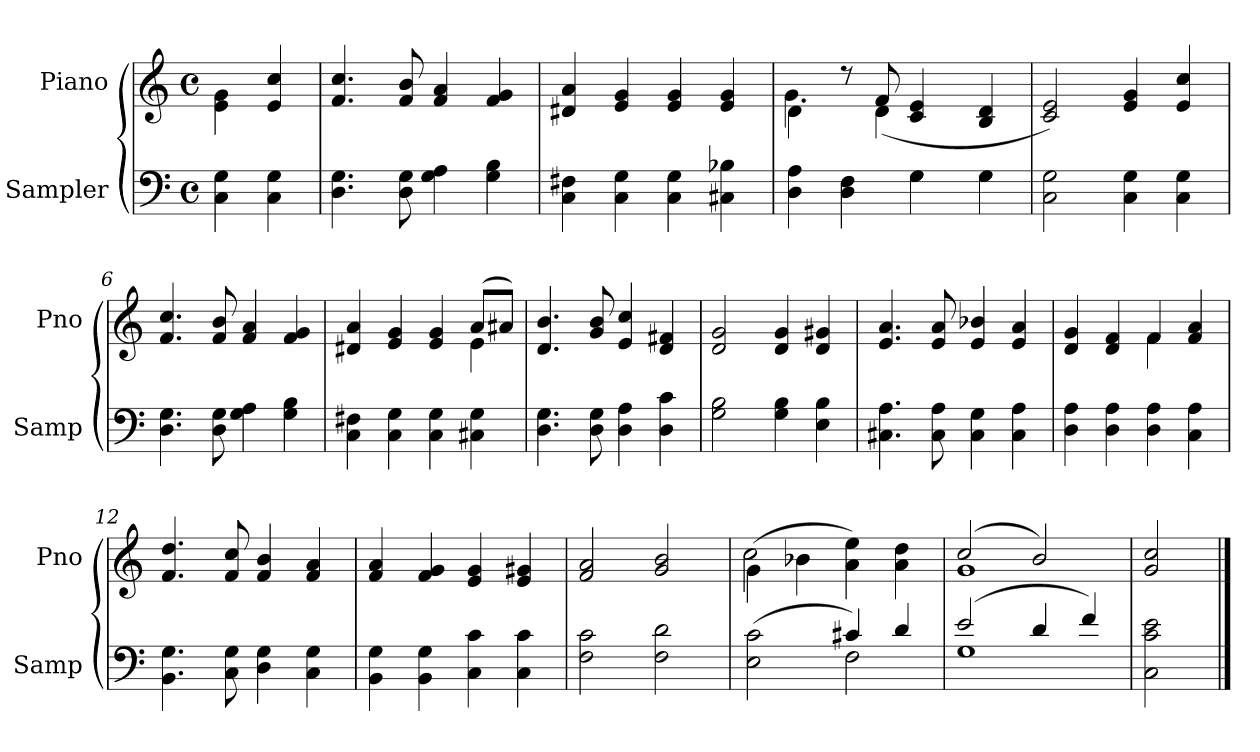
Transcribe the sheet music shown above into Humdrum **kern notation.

**kern	**kern
*part2	*part1
*staff2	*staff1
*I"Sampler	*I"Piano
*I'Samp	*I'Pno
*clefF4	*clefG2
*M4/4	*M4/4
*met(c)	*met(c)
=1	=1
4C 4G	4e\ 4g\
4C 4G	4e 4cc
=2	=2
4.D 4.G	4.f 4.cc
8D 8G	8f 8b
4G 4A	4f 4a
4G 4B	4f 4g
=3	=3
4C 4F#X	4d#X 4a
4C 4G	4e 4g
4C 4G	4e 4g
4C#X 4B-X	4e 4g
=4	=4
*^	*^
4D 4A	2ryy	4d\	4.g
4D 4F	.	8r	.
.	.	8f	(4d
4G\	4G	4c 4e	.
.	.	.	4.ryy
4G\	4G	4B 4d	.
*v	*v	*	*
*	*v	*v
=5	=5
2C 2G	2c 2e)
4C 4G	4e 4g
4C 4G	4e 4cc
=6	=6
4.D 4.G	4.f 4.cc
8D 8G	8f 8b
4G 4A	4f 4a
4G 4B	4f 4g
=7	=7
*	*^
4C 4F#X	4d#X 4a	2.ryy
4C 4G	4e 4g	.
4C 4G	4e 4g	.
4C#X 4G	(8a/L	4e
.	8a#X/J)	.
*	*v	*v
=8	=8
4.D 4.G	4.d 4.b
8D 8G	8g 8b
4D 4A	4e 4cc
4D 4c	4d 4f#X
=9	=9
2G 2B	2d 2g
4G 4B	4d 4g
4E 4B	4d 4g#X
=10	=10
4.C#X 4.A	4.e 4.a
8C# 8A	8e 8a
4C# 4G	4e 4b-X
4C# 4A	4e 4a
=11	=11
*	*^
4D 4A	4d 4g	2ryy
4D 4A	4d 4f	.
4D 4A	4f/	4f
4C 4A	4f 4a	4ryy
*	*v	*v
=12	=12
4.BB 4.G	4.f 4.dd
8C 8G	8f 8cc
4D 4G	4f 4b
4C 4G	4f 4a
=13	=13
4BB 4G	4f 4a
4BB 4G	4f 4g
4C 4c	4e 4g
4C 4c	4e 4g#X
=14	=14
2F 2c	2f 2a
2F 2d	2g 2b
=15	=15
*^	*^
(2E 2c	2ryy	(4g\	2cc
.	.	4b-X\	.
4c#X/)	2F	4a 4ee)	2ryy
4d/	.	4a 4dd	.
=16	=16	=16	=16
(2e/	1G	(2cc/	1g
4d/	.	2b/)	.
4f/)	.	.	.
*v	*v	*	*
*	*v	*v
=17	=17
2C 2c 2e	2g 2cc
==	==
*-	*-
